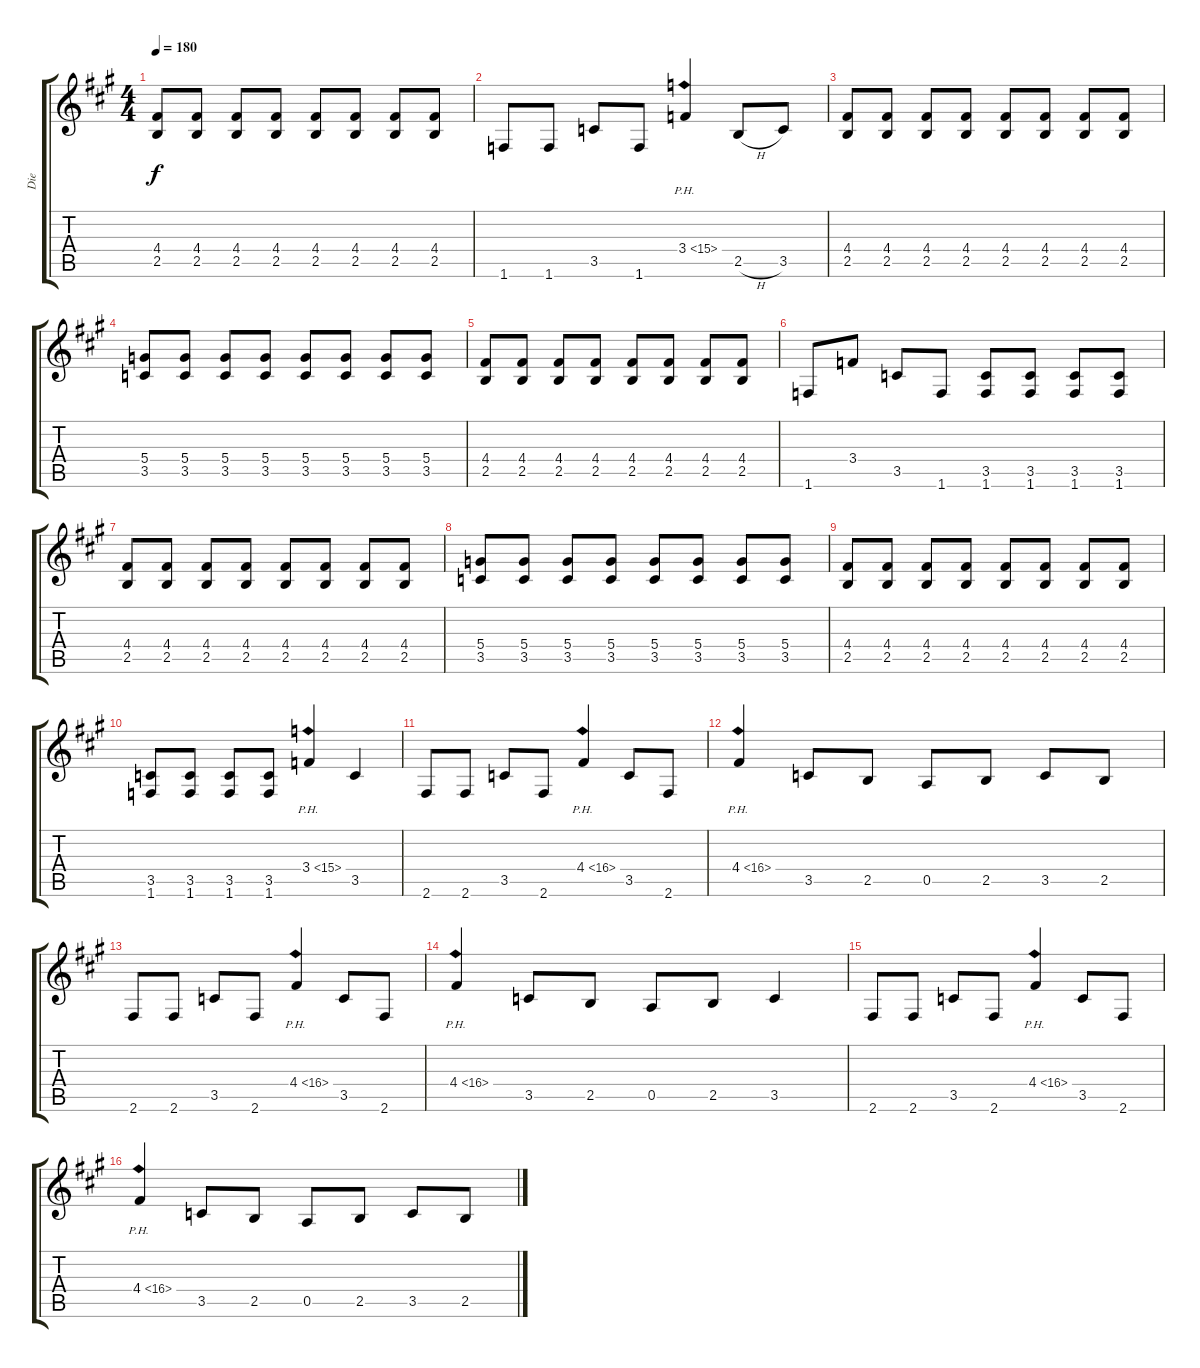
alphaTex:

\track ("Die" "Die") {instrument overdrivenguitar}
\staff {score tabs}
\tuning (E4 B3 G3 D3 A2 E2) {hide}
\ts (4 4)
\tempo 180
\clef g2
\ks a
(4.4 2.5).8{dy f} (4.4 2.5).8 (4.4 2.5).8 (4.4 2.5).8 (4.4 2.5).8 (4.4 2.5).8 (4.4 2.5).8 (4.4 2.5).8 |
1.6.8 1.6.8 3.5.8 1.6.8 3.4{ph 12}.4 2.5{h}.8 3.5.8 |
(4.4 2.5).8 (4.4 2.5).8 (4.4 2.5).8 (4.4 2.5).8 (4.4 2.5).8 (4.4 2.5).8 (4.4 2.5).8 (4.4 2.5).8 |
(5.4 3.5).8 (5.4 3.5).8 (5.4 3.5).8 (5.4 3.5).8 (5.4 3.5).8 (5.4 3.5).8 (5.4 3.5).8 (5.4 3.5).8 |
(4.4 2.5).8 (4.4 2.5).8 (4.4 2.5).8 (4.4 2.5).8 (4.4 2.5).8 (4.4 2.5).8 (4.4 2.5).8 (4.4 2.5).8 |
1.6.8 3.4.8 3.5.8 1.6.8 (3.5 1.6).8 (3.5 1.6).8 (3.5 1.6).8 (3.5 1.6).8 |
(4.4 2.5).8 (4.4 2.5).8 (4.4 2.5).8 (4.4 2.5).8 (4.4 2.5).8 (4.4 2.5).8 (4.4 2.5).8 (4.4 2.5).8 |
(5.4 3.5).8 (5.4 3.5).8 (5.4 3.5).8 (5.4 3.5).8 (5.4 3.5).8 (5.4 3.5).8 (5.4 3.5).8 (5.4 3.5).8 |
(4.4 2.5).8 (4.4 2.5).8 (4.4 2.5).8 (4.4 2.5).8 (4.4 2.5).8 (4.4 2.5).8 (4.4 2.5).8 (4.4 2.5).8 |
(3.5 1.6).8 (3.5 1.6).8 (3.5 1.6).8 (3.5 1.6).8 3.4{ph 12}.4 3.5.4 |
2.6.8 2.6.8 3.5.8 2.6.8 4.4{ph 12}.4 3.5.8 2.6.8 |
4.4{ph 12}.4 3.5.8 2.5.8 0.5.8 2.5.8 3.5.8 2.5.8 |
2.6.8 2.6.8 3.5.8 2.6.8 4.4{ph 12}.4 3.5.8 2.6.8 |
4.4{ph 12}.4 3.5.8 2.5.8 0.5.8 2.5.8 3.5.4 |
2.6.8 2.6.8 3.5.8 2.6.8 4.4{ph 12}.4 3.5.8 2.6.8 |
4.4{ph 12}.4 3.5.8 2.5.8 0.5.8 2.5.8 3.5.8 2.5.8
